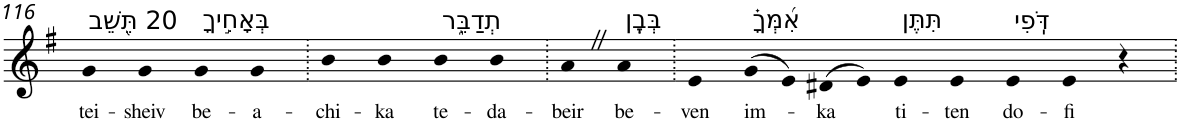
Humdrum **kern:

**kern	**text
*part1	*part1
*staff1	*staff1
*I"Piano	*
*I'Pno	*
!!LO:PB:g=z
*clefG2	*
*k[f#]	*
*G:	*
=116	=116
!LO:TX:a:t=20 תֵּ֭שֵׁב	!
!	!LO:LY:b
4g	tei-
!	!LO:LY:b
4g	-sheiv
!LO:TX:a:t=בְּאָחִ֣יךָ	!
!	!LO:LY:b
4g	be-
!	!LO:LY:b
4g	-a-
=117.	=117.
!	!LO:LY:b
4b	-chi-
!	!LO:LY:b
4b	-ka
!LO:TX:a:t=תְדַבֵּ֑ר	!
!	!LO:LY:b
4b	te-
!	!LO:LY:b
4b	-da-
=118.	=118.
!	!LO:LY:b
4aZ	-beir
!LO:TX:a:t=בְּבֶֽן	!
!	!LO:LY:b
4a	be-
=119.	=119.
!	!LO:LY:b
4e	-ven
!LO:TX:a:t=אִ֝מְּךָ֗	!
!	!LO:LY:b
(>8g	im-
8e)	.
!	!LO:LY:b
(>8d#X	-ka
8e)	.
!LO:TX:a:t=תִּתֶּן	!
!	!LO:LY:b
4e	ti-
!	!LO:LY:b
4e	-ten
!LO:TX:a:t=דֹּֽפִי	!
!	!LO:LY:b
4e	do-
!	!LO:LY:b
4e	-fi
4r	.
=.	=.
*-	*-
